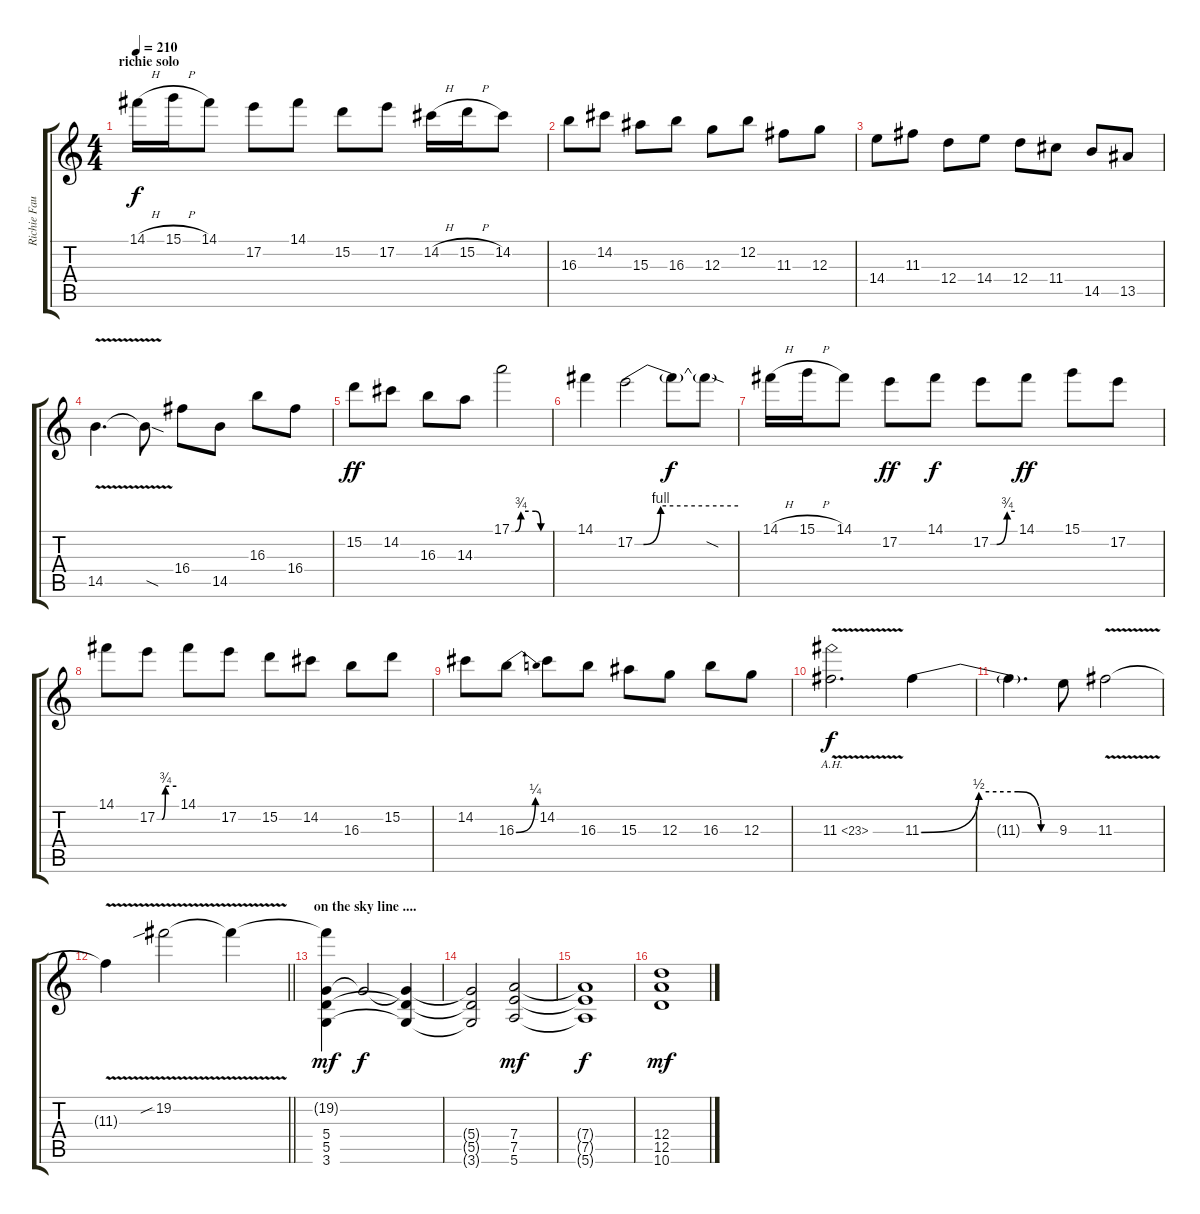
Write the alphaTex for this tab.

\track ("Richie Faulkner" "Richie Fau") {instrument distortionguitar}
\staff {score tabs}
\tuning (E4 B3 G3 D3 A2 E2) {hide}
\ts (4 4)
\section ("" "richie solo")
\tempo 210
\clef g2
\ks c
14.1{h}.16{dy f} 15.1{h}.16 14.1.8 17.2.8 14.1.8 15.2.8 17.2.8 14.2{h}.16 15.2{h}.16 14.2.8 |
16.3.8 14.2.8 15.3.8 16.3.8 12.3.8 12.2.8 11.3.8 12.3.8 |
14.4.8 11.3.8 12.4.8 14.4.8 12.4.8 11.4.8 14.5.8 13.5.8 |
14.5{v}.4{d} 14.5{sod t}.8 16.4.8 14.5.8 16.3.8 16.4.8 |
15.2.8{dy ff} 14.2.8 16.3.8 14.3.8 17.1{be (custom 0 0 6 0 15 3 39 3 47 0 60 0)}.2 |
14.1.4 17.2{be (custom 0 0 5 0 15 4 60 4)}.2 17.2{t}.8{dy f} 17.2{sod t}.8 |
14.1{h}.16 15.1{h}.16 14.1.8 17.2.8{dy ff} 14.1.8{dy f} 17.2{be (custom 0 0 15 0 41 3 60 3)}.8 14.1.8{dy ff} 15.1.8 17.2.8 |
14.1.8 17.2{be (custom 0 0 15 0 26 3 60 3)}.8 14.1.8 17.2.8 15.2.8 14.2.8 16.3.8 15.2.8 |
14.2.8 16.3{be (bend 0 0 60 1)}.8 14.2.8 16.3.8 15.3.8 12.3.8 16.3.8 12.3.8 |
11.3{ah 12 v}.2{d dy f} 11.3{be (custom 0 0 25 2 42 2 52 0 60 0)}.4 |
11.3{t}.4{d} 9.3.8 11.3{v}.2 |
\barLineRight lightlight
11.3{t}.4 19.2{v sib}.2 19.2{t}.4 |
\section ("" "on the sky line ....")
(19.2{t} 5.4 5.5 3.6).4{dy mf} 5.4{t}.2{dy f} (5.4{t} 5.5{t} 3.6{t}).4 |
(5.4{t} 5.5{t} 3.6{t}).2 (7.4 7.5 5.6).2{dy mf} |
(7.4{t} 7.5{t} 5.6{t}).1{dy f} |
(12.4 12.5 10.6).1{dy mf}
